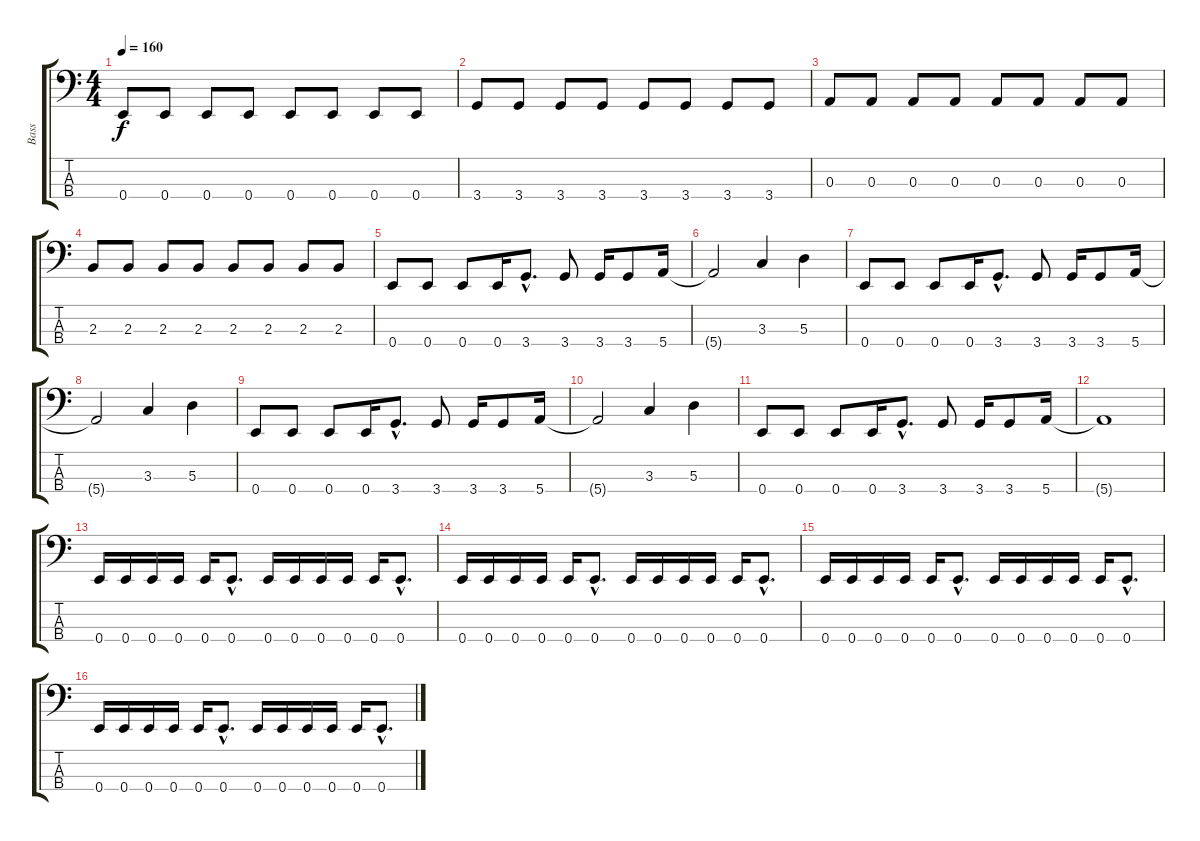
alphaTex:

\track ("Bass" "Bass") {instrument electricbasspick}
\staff {score tabs}
\tuning (G2 D2 A1 E1) {hide}
\ts (4 4)
\tempo 160
\clef f4
\ks c
0.4.8{dy f} 0.4.8 0.4.8 0.4.8 0.4.8 0.4.8 0.4.8 0.4.8 |
3.4.8 3.4.8 3.4.8 3.4.8 3.4.8 3.4.8 3.4.8 3.4.8 |
0.3.8 0.3.8 0.3.8 0.3.8 0.3.8 0.3.8 0.3.8 0.3.8 |
2.3.8 2.3.8 2.3.8 2.3.8 2.3.8 2.3.8 2.3.8 2.3.8 |
0.4.8 0.4.8 0.4.8 0.4.16 3.4{hac}.8{d} 3.4.8 3.4.16 3.4.8 5.4.16 |
5.4{t}.2 3.3.4 5.3.4 |
0.4.8 0.4.8 0.4.8 0.4.16 3.4{hac}.8{d} 3.4.8 3.4.16 3.4.8 5.4.16 |
5.4{t}.2 3.3.4 5.3.4 |
0.4.8 0.4.8 0.4.8 0.4.16 3.4{hac}.8{d} 3.4.8 3.4.16 3.4.8 5.4.16 |
5.4{t}.2 3.3.4 5.3.4 |
0.4.8 0.4.8 0.4.8 0.4.16 3.4{hac}.8{d} 3.4.8 3.4.16 3.4.8 5.4.16 |
5.4{t}.1 |
0.4.16 0.4.16 0.4.16 0.4.16 0.4.16 0.4{hac}.8{d} 0.4.16 0.4.16 0.4.16 0.4.16 0.4.16 0.4{hac}.8{d} |
0.4.16 0.4.16 0.4.16 0.4.16 0.4.16 0.4{hac}.8{d} 0.4.16 0.4.16 0.4.16 0.4.16 0.4.16 0.4{hac}.8{d} |
0.4.16 0.4.16 0.4.16 0.4.16 0.4.16 0.4{hac}.8{d} 0.4.16 0.4.16 0.4.16 0.4.16 0.4.16 0.4{hac}.8{d} |
0.4.16 0.4.16 0.4.16 0.4.16 0.4.16 0.4{hac}.8{d} 0.4.16 0.4.16 0.4.16 0.4.16 0.4.16 0.4{hac}.8{d}
